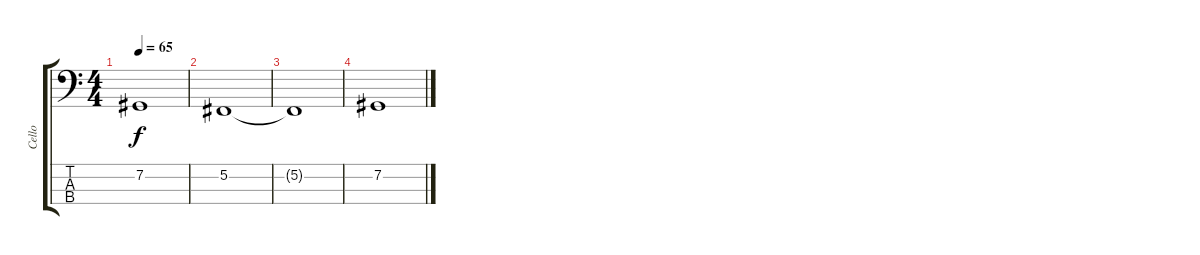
\track ("Cello" "Cello") {instrument cello}
\staff {score tabs}
\tuning (Gb2 Db2 Ab1 Eb1) {hide}
\ts (4 4)
\tempo 65
\clef f4
\ks c
7.2{t}.1{dy f} |
5.2.1 |
5.2{t}.1 |
7.2.1
